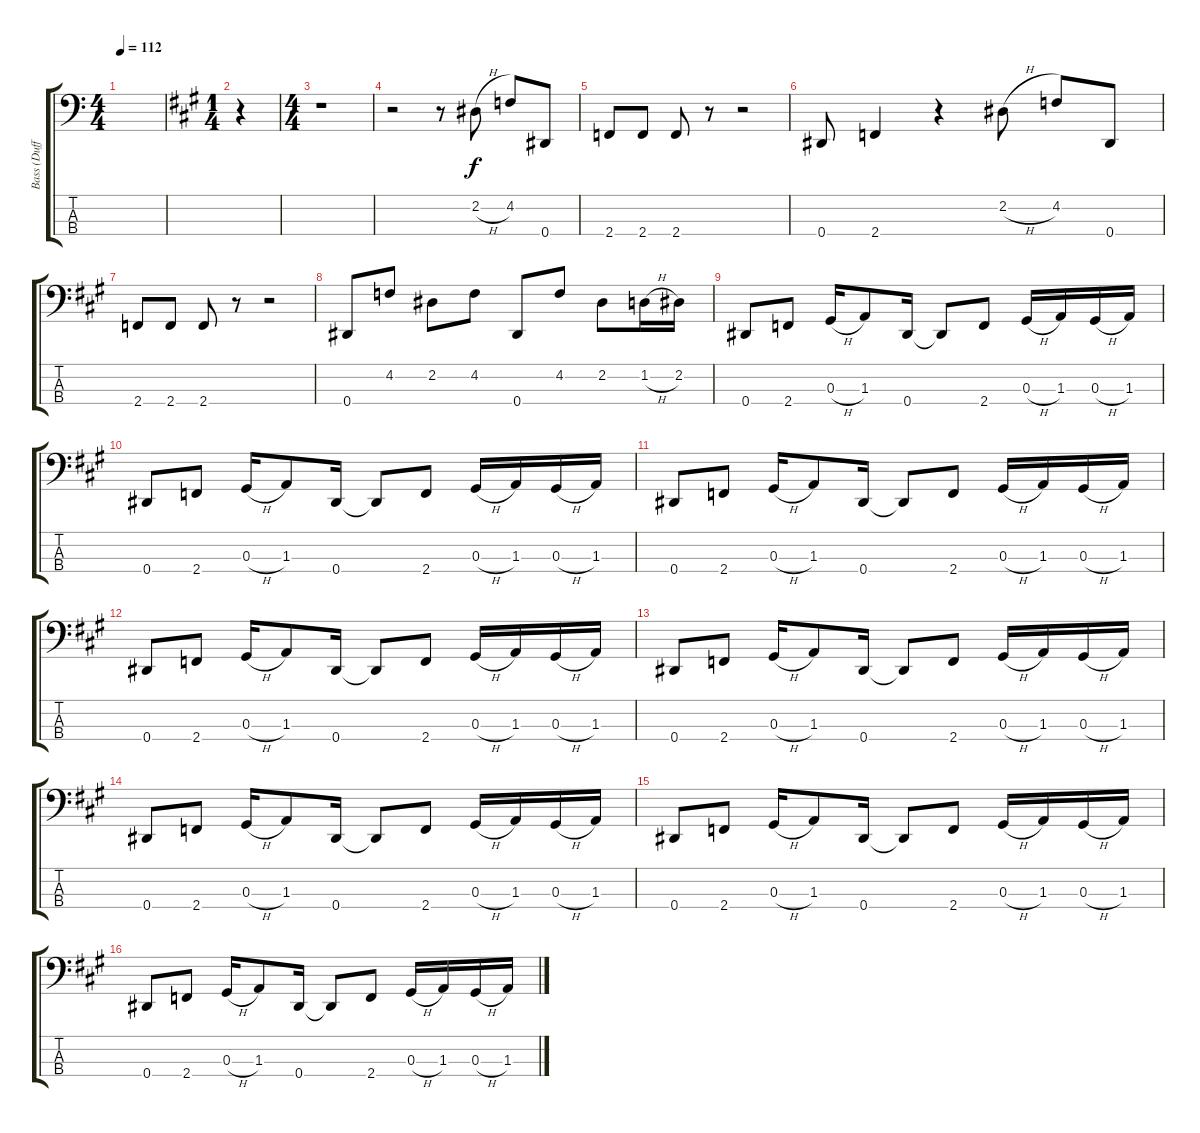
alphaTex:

\track ("Bass (Duff)" "Bass (Duff") {instrument electricbasspick}
\staff {score tabs}
\tuning (Gb2 Db2 Ab1 Eb1) {hide}
\ts (4 4)
\tempo 112
\clef f4
\ks c
|
\ts (1 4)
\ks f#minor
r.4 |
\ts (4 4)
r.1 |
r.2 r.8 2.2{h}.8 4.2.8 0.4.8 |
2.4.8 2.4.8 2.4.8 r.8 r.2 |
0.4.8 2.4.4 r.4 2.2{h}.8 4.2.8 0.4.8 |
2.4.8 2.4.8 2.4.8 r.8 r.2 |
0.4.8 4.2.8 2.2.8 4.2.8 0.4.8 4.2.8 2.2.8 1.2{h}.16 2.2.16 |
0.4.8 2.4.8 0.3{h}.16 1.3.8 0.4.16 0.4{t}.8 2.4.8 0.3{h}.16 1.3.16 0.3{h}.16 1.3.16 |
0.4.8 2.4.8 0.3{h}.16 1.3.8 0.4.16 0.4{t}.8 2.4.8 0.3{h}.16 1.3.16 0.3{h}.16 1.3.16 |
0.4.8 2.4.8 0.3{h}.16 1.3.8 0.4.16 0.4{t}.8 2.4.8 0.3{h}.16 1.3.16 0.3{h}.16 1.3.16 |
0.4.8 2.4.8 0.3{h}.16 1.3.8 0.4.16 0.4{t}.8 2.4.8 0.3{h}.16 1.3.16 0.3{h}.16 1.3.16 |
0.4.8 2.4.8 0.3{h}.16 1.3.8 0.4.16 0.4{t}.8 2.4.8 0.3{h}.16 1.3.16 0.3{h}.16 1.3.16 |
0.4.8 2.4.8 0.3{h}.16 1.3.8 0.4.16 0.4{t}.8 2.4.8 0.3{h}.16 1.3.16 0.3{h}.16 1.3.16 |
0.4.8 2.4.8 0.3{h}.16 1.3.8 0.4.16 0.4{t}.8 2.4.8 0.3{h}.16 1.3.16 0.3{h}.16 1.3.16 |
0.4.8 2.4.8 0.3{h}.16 1.3.8 0.4.16 0.4{t}.8 2.4.8 0.3{h}.16 1.3.16 0.3{h}.16 1.3.16
